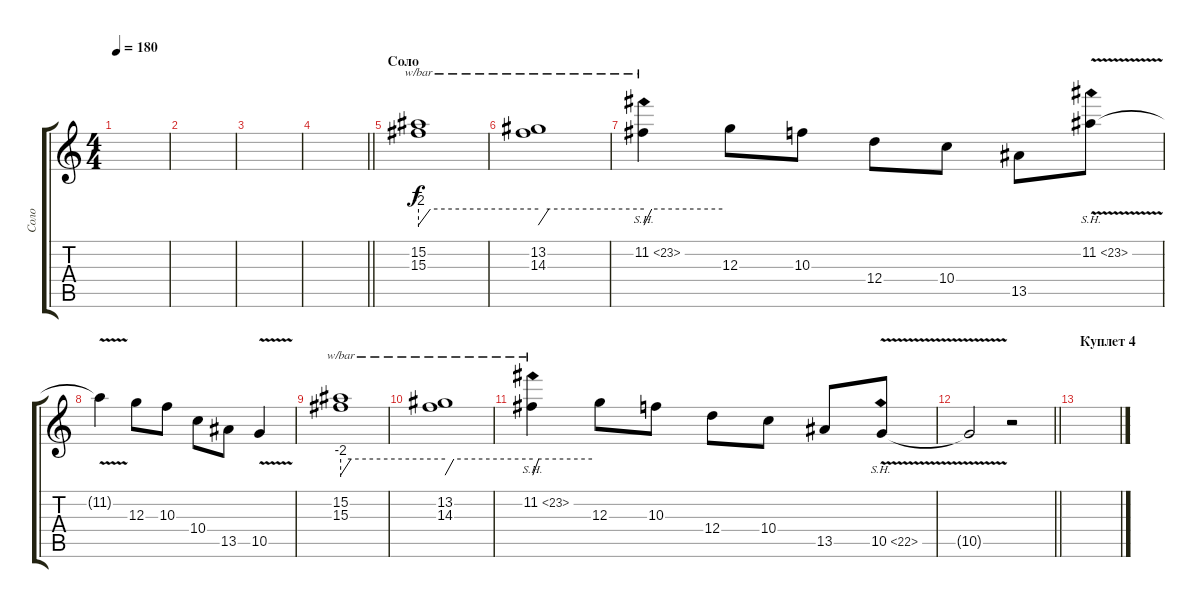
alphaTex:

\track ("Соло" "Соло") {instrument distortionguitar}
\staff {score tabs}
\tuning (E4 B3 G3 D3 A2 D2) {hide}
\ts (4 4)
\tempo 180
\clef g2
\ks c
|
|
|
\barLineRight lightlight
|
\section ("" "Соло")
(15.2 15.3).1{tbe (custom default 0 -8 6 0 60 0)} |
(13.2 14.3).1{tbe (custom default 0 -8 6 0 60 0)} |
11.2{sh 12}.4{tbe (custom default 0 -8 6 0 60 0)} 12.3.8 10.3.8 12.4.8 10.4.8 13.5.8 11.2{sh 12 v}.8 |
11.2{t}.4 12.3.8 10.3.8 10.4.8 13.5.8 10.5{v}.4 |
(15.2 15.3).1{tbe (custom default 0 -8 6 0 60 0)} |
(13.2 14.3).1{tbe (custom default 0 -8 6 0 60 0)} |
11.2{sh 12}.4{tbe (custom default 0 -8 6 0 60 0)} 12.3.8 10.3.8 12.4.8 10.4.8 13.5.8 10.5{sh 12 v}.8 |
\barLineRight lightlight
10.5{t}.2 r.2 |
\section ("" "Куплет 4")
